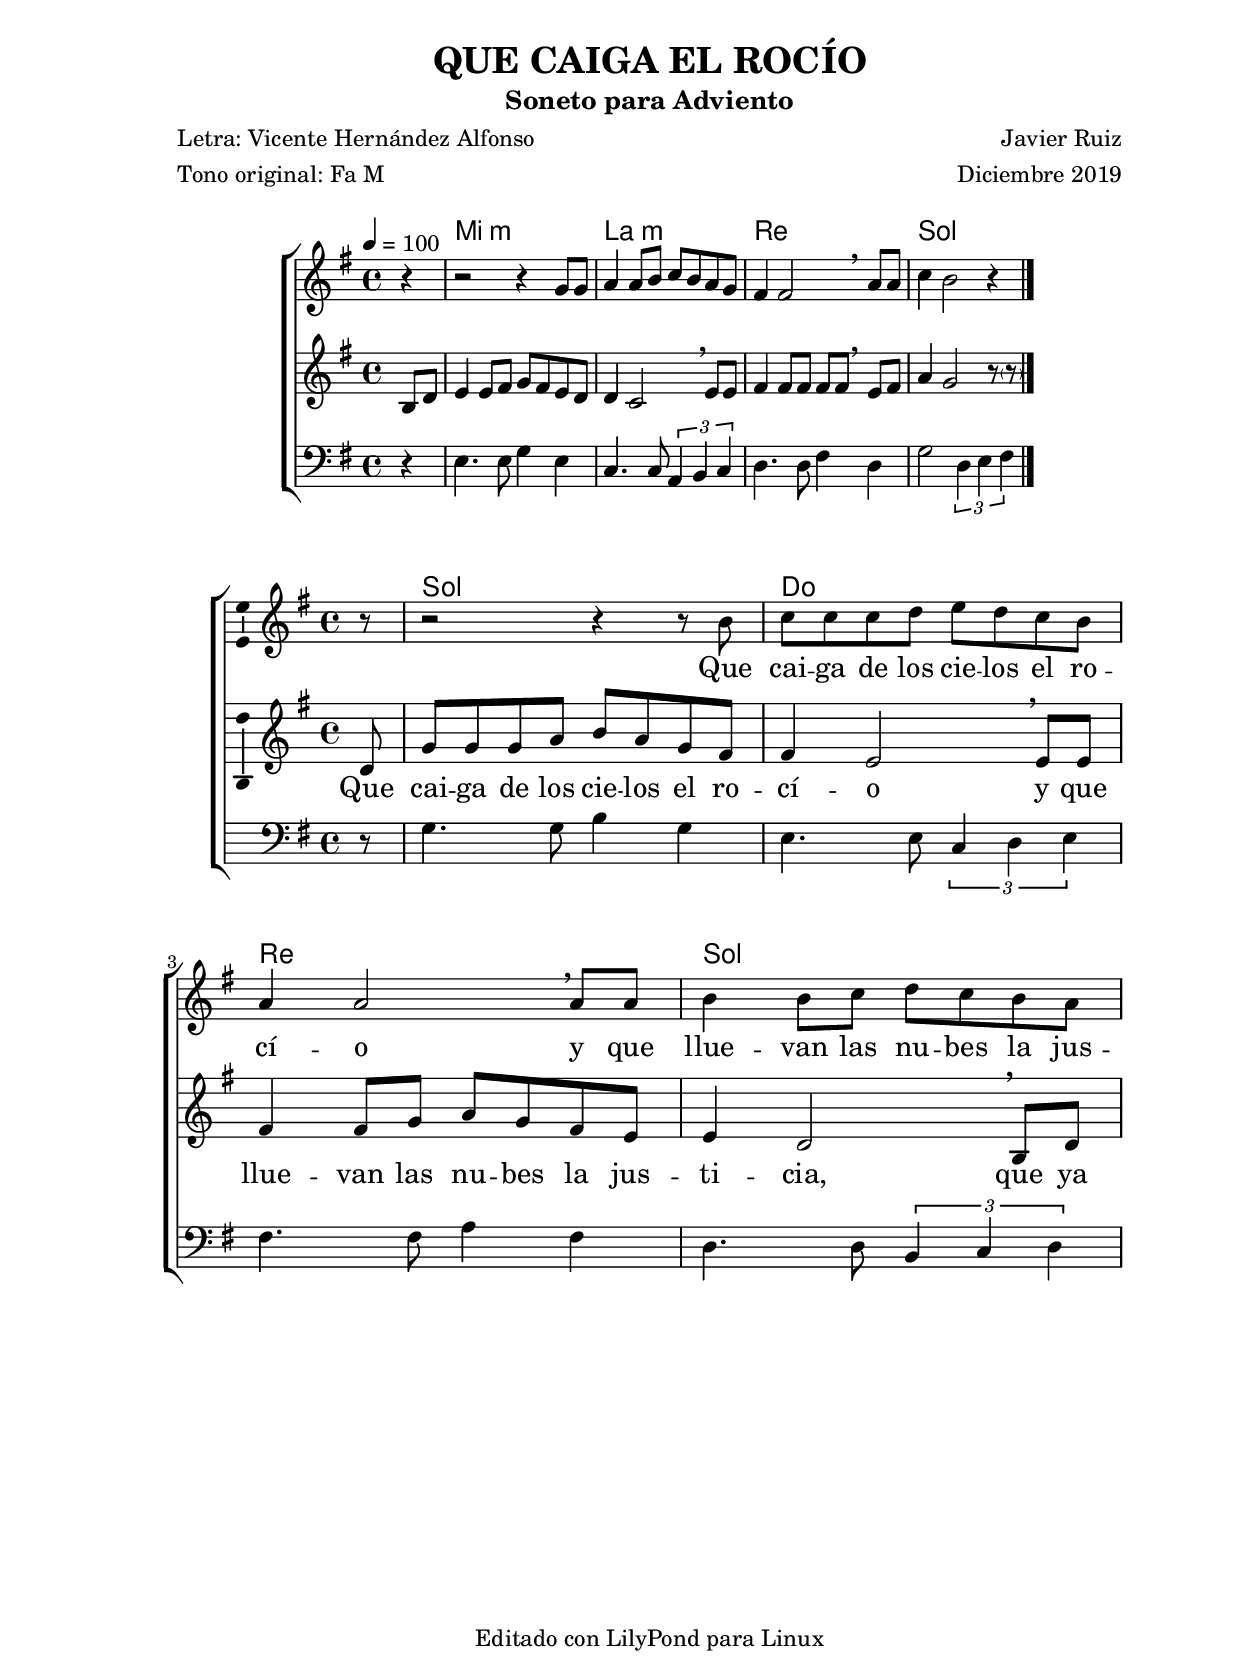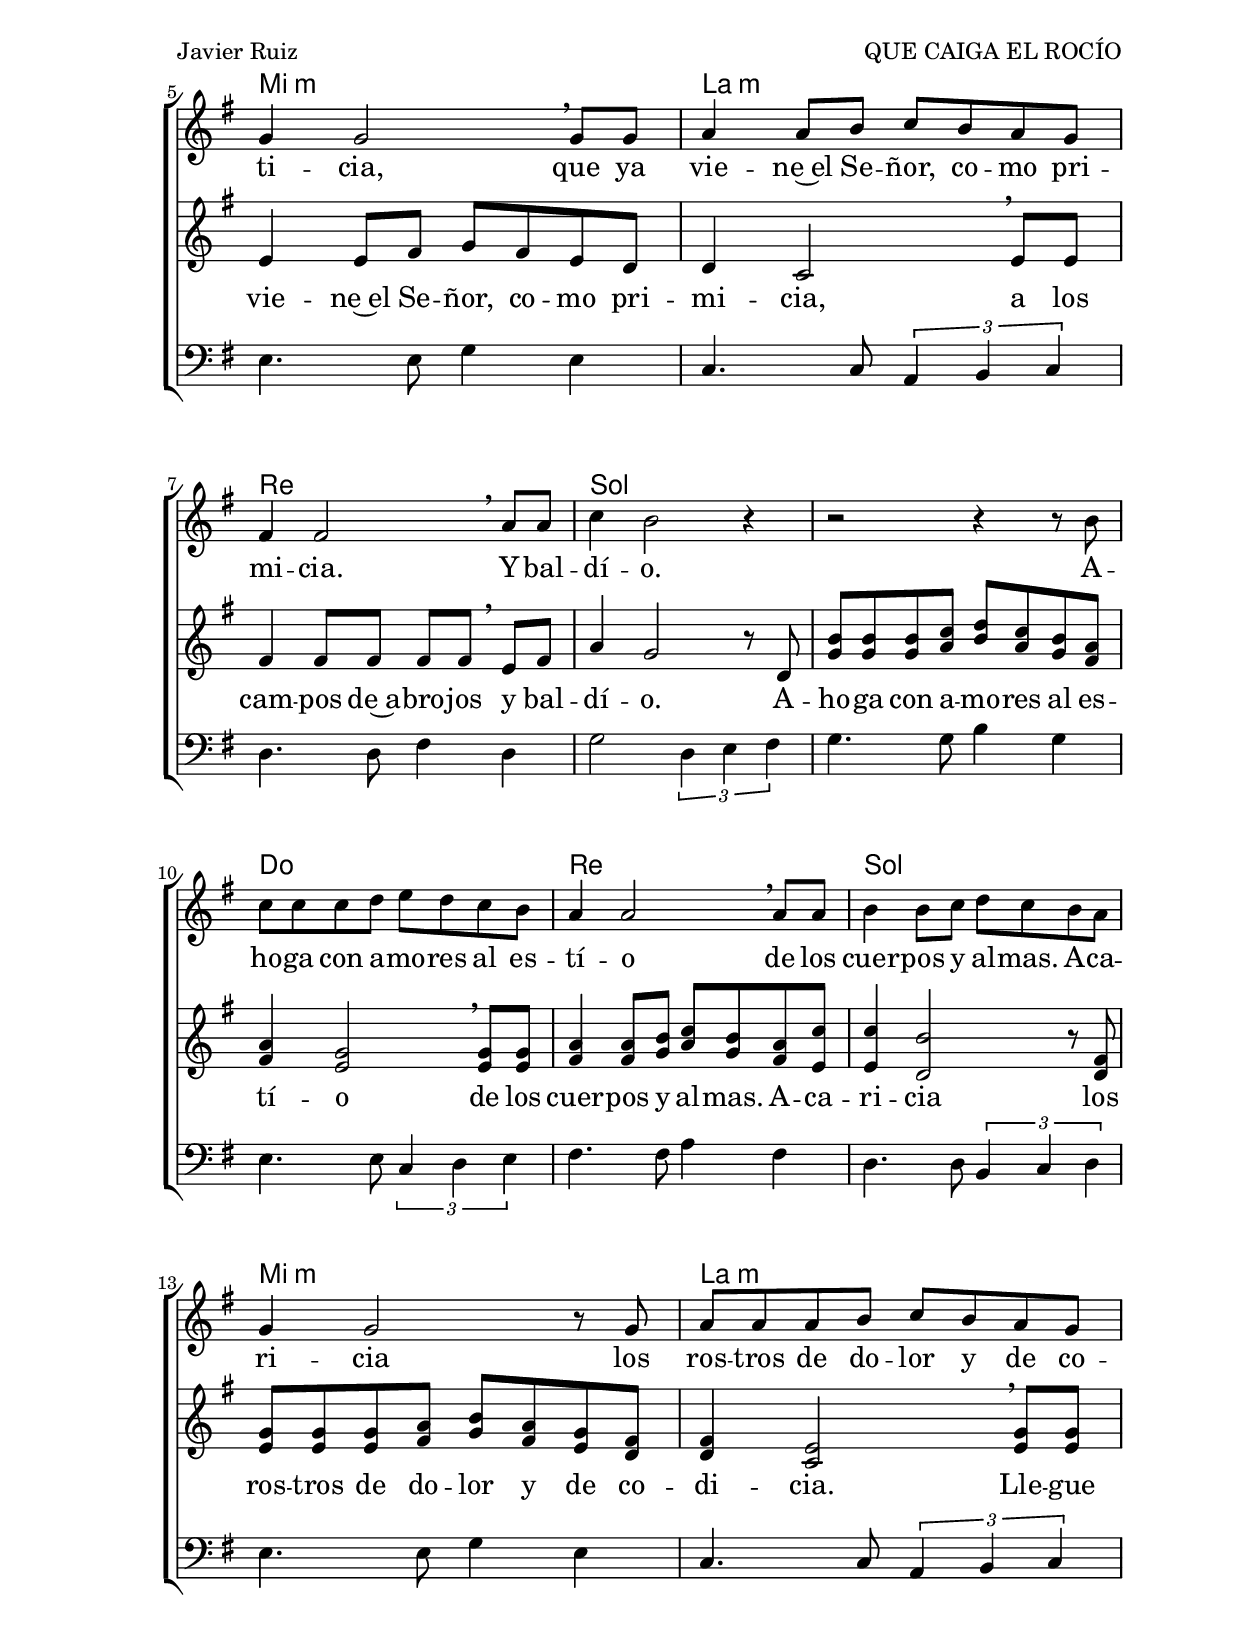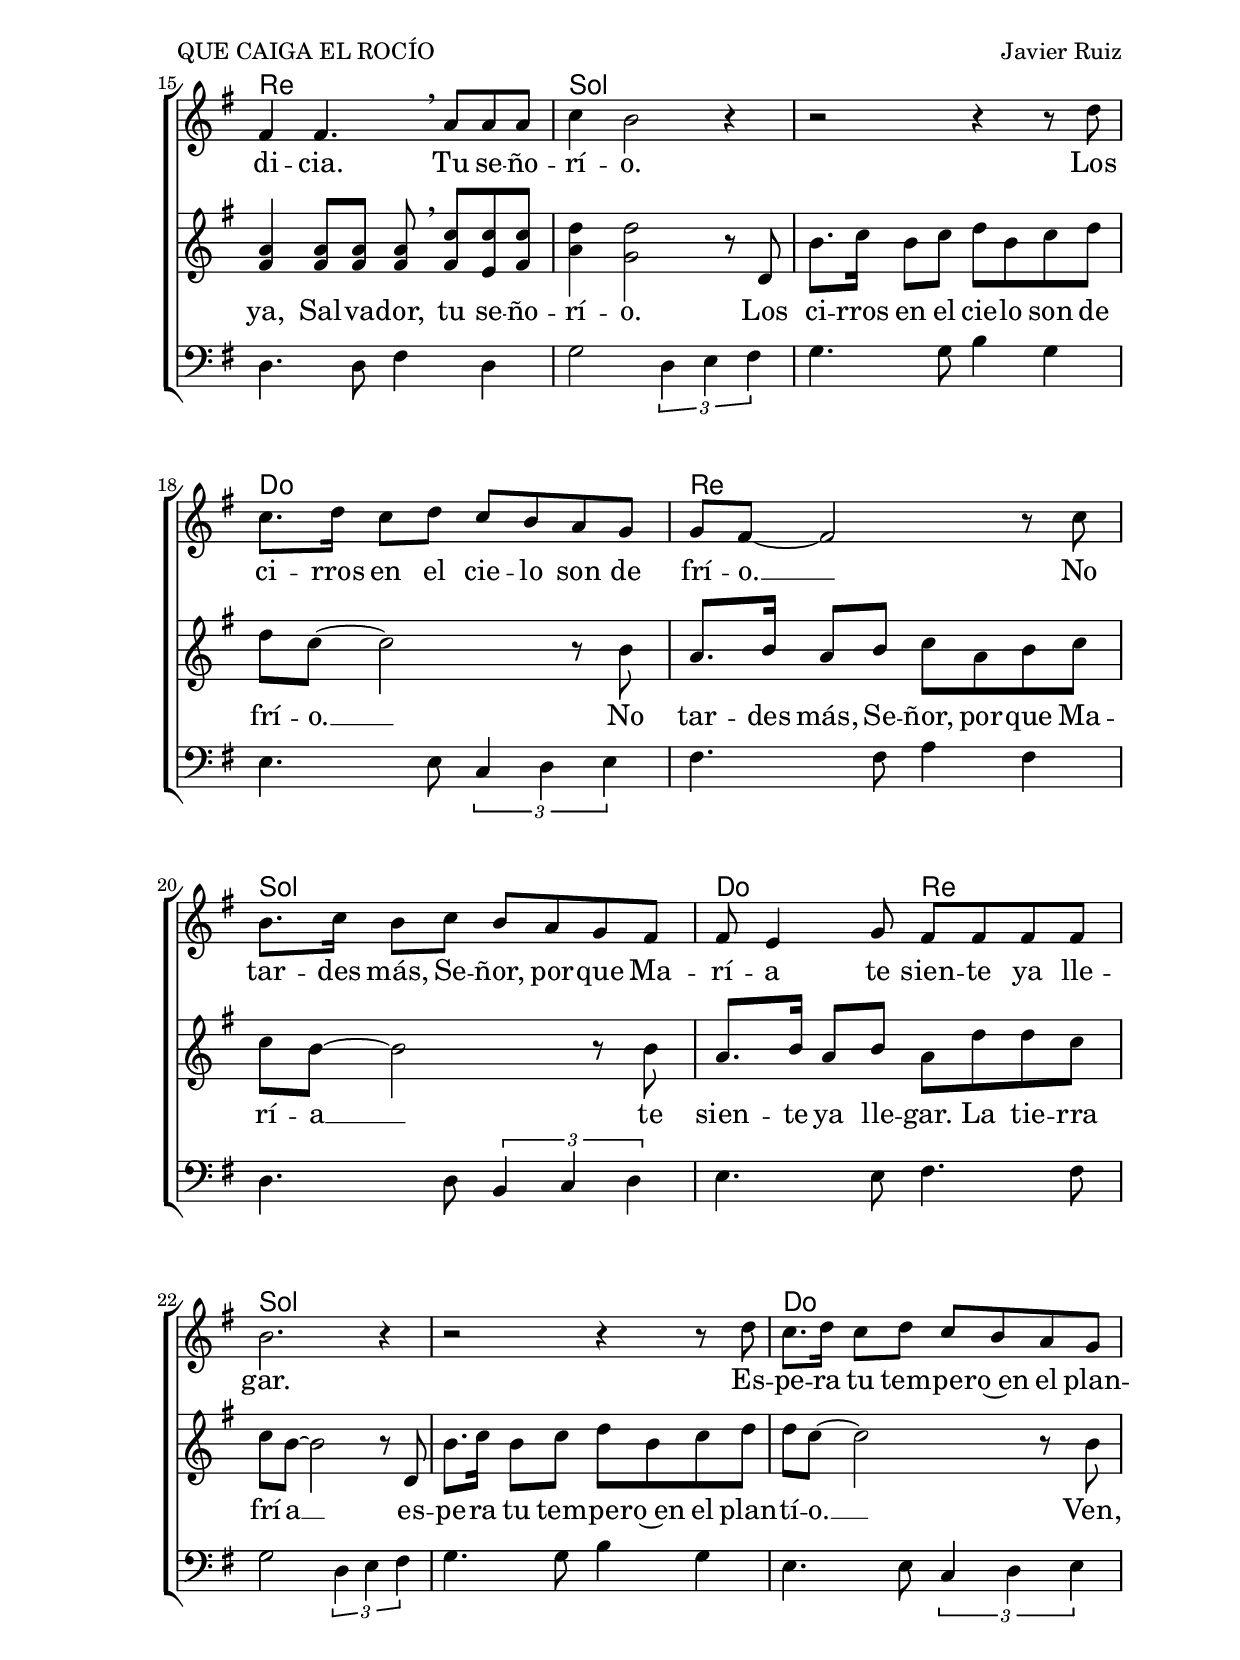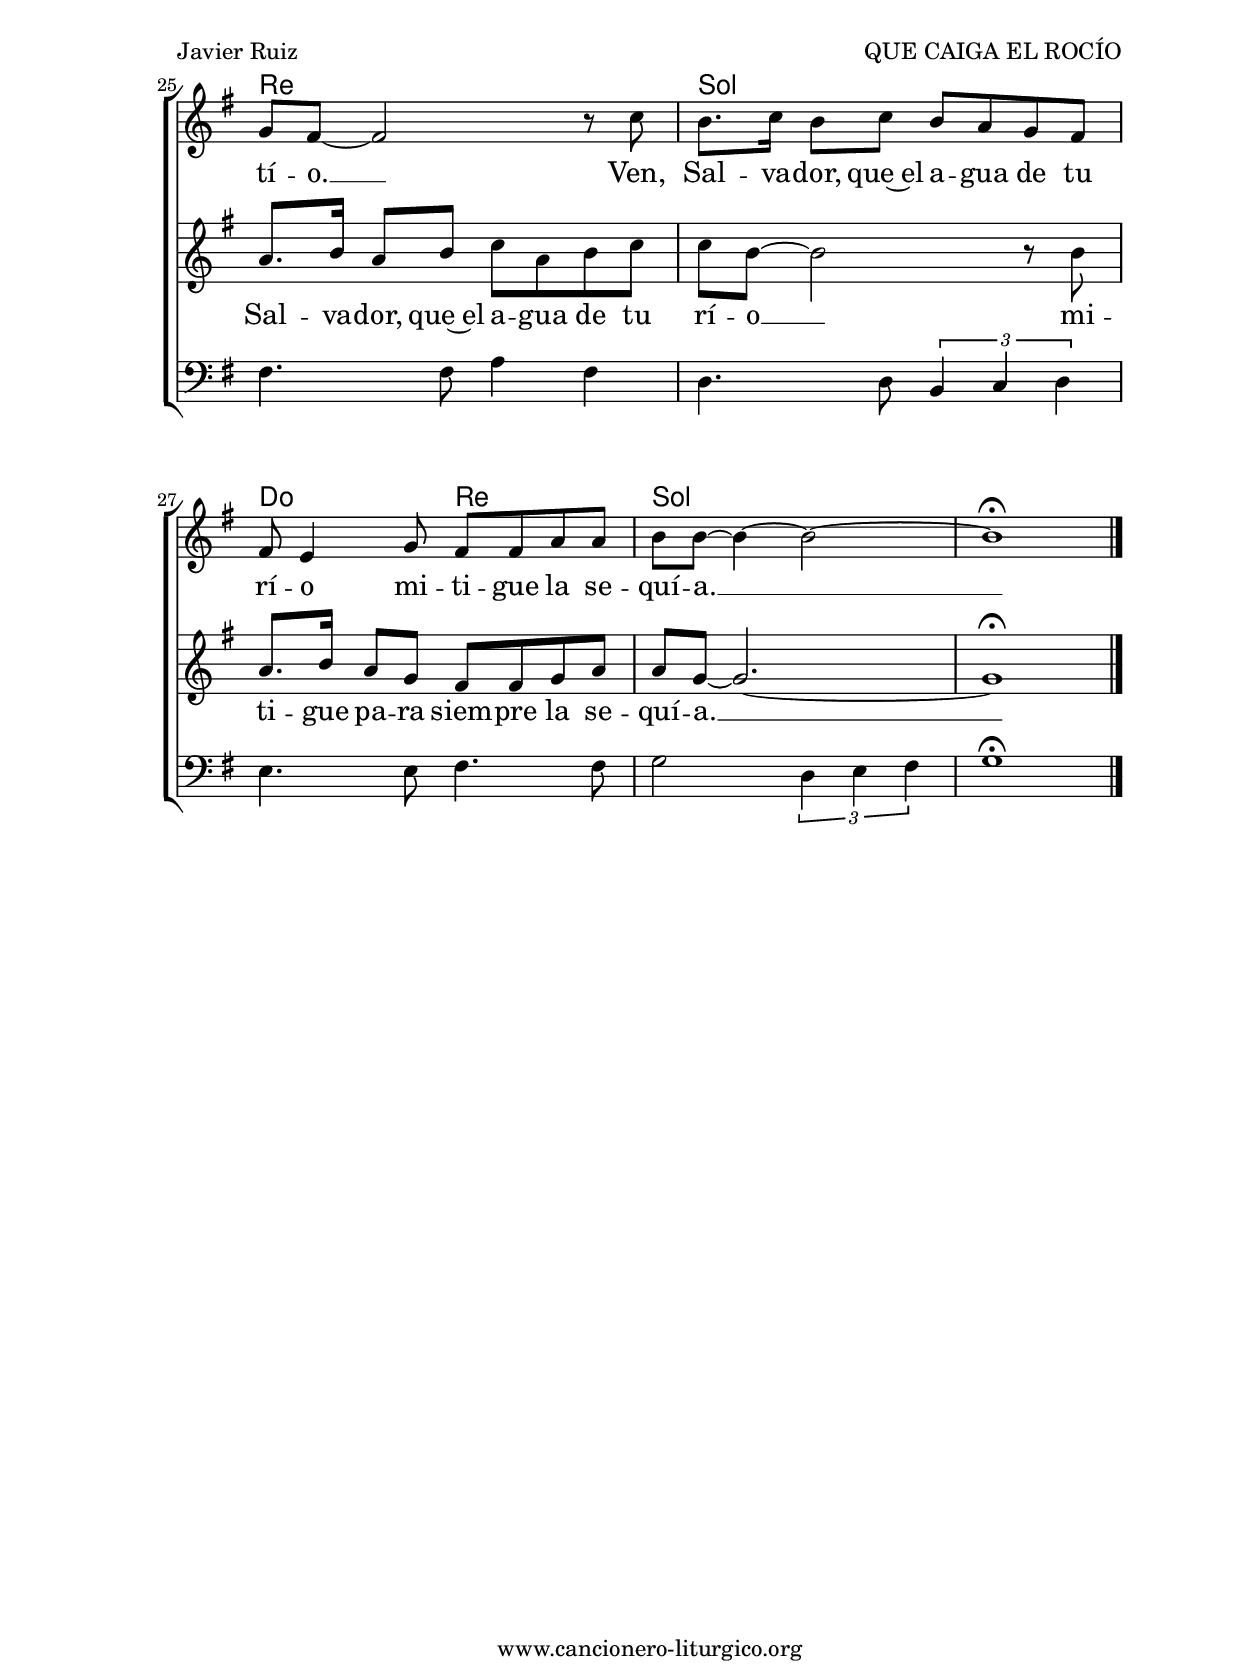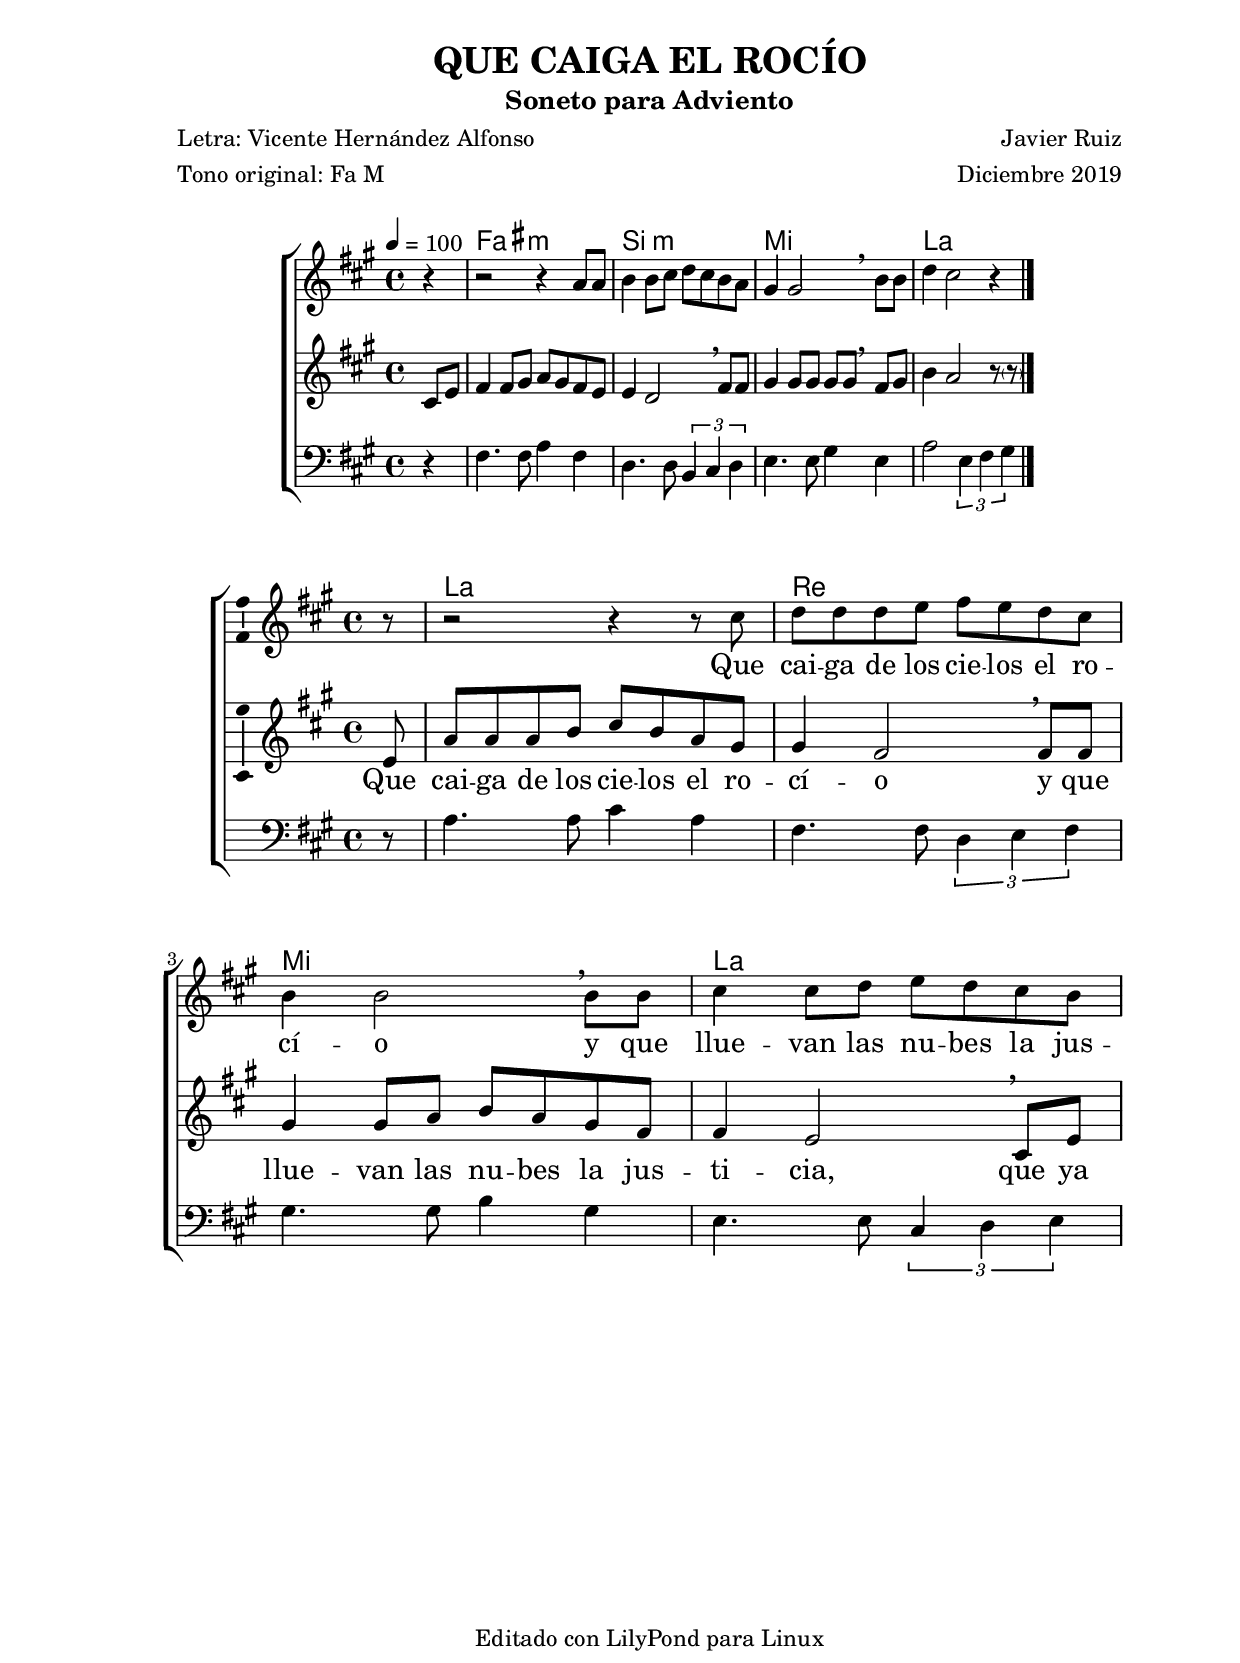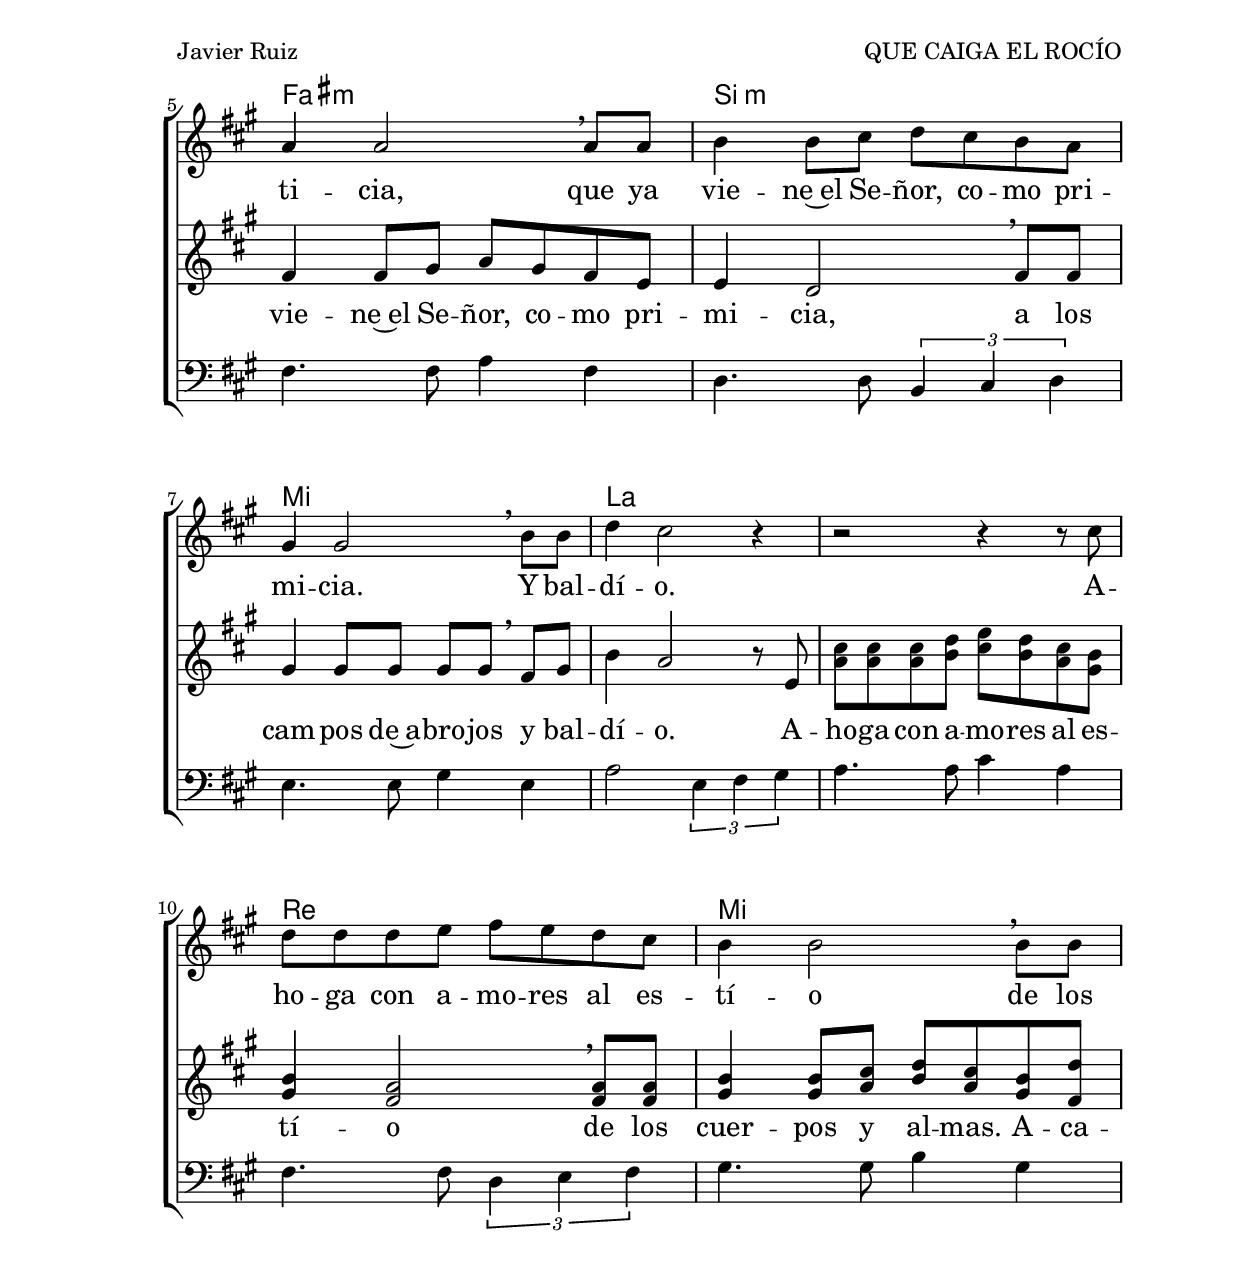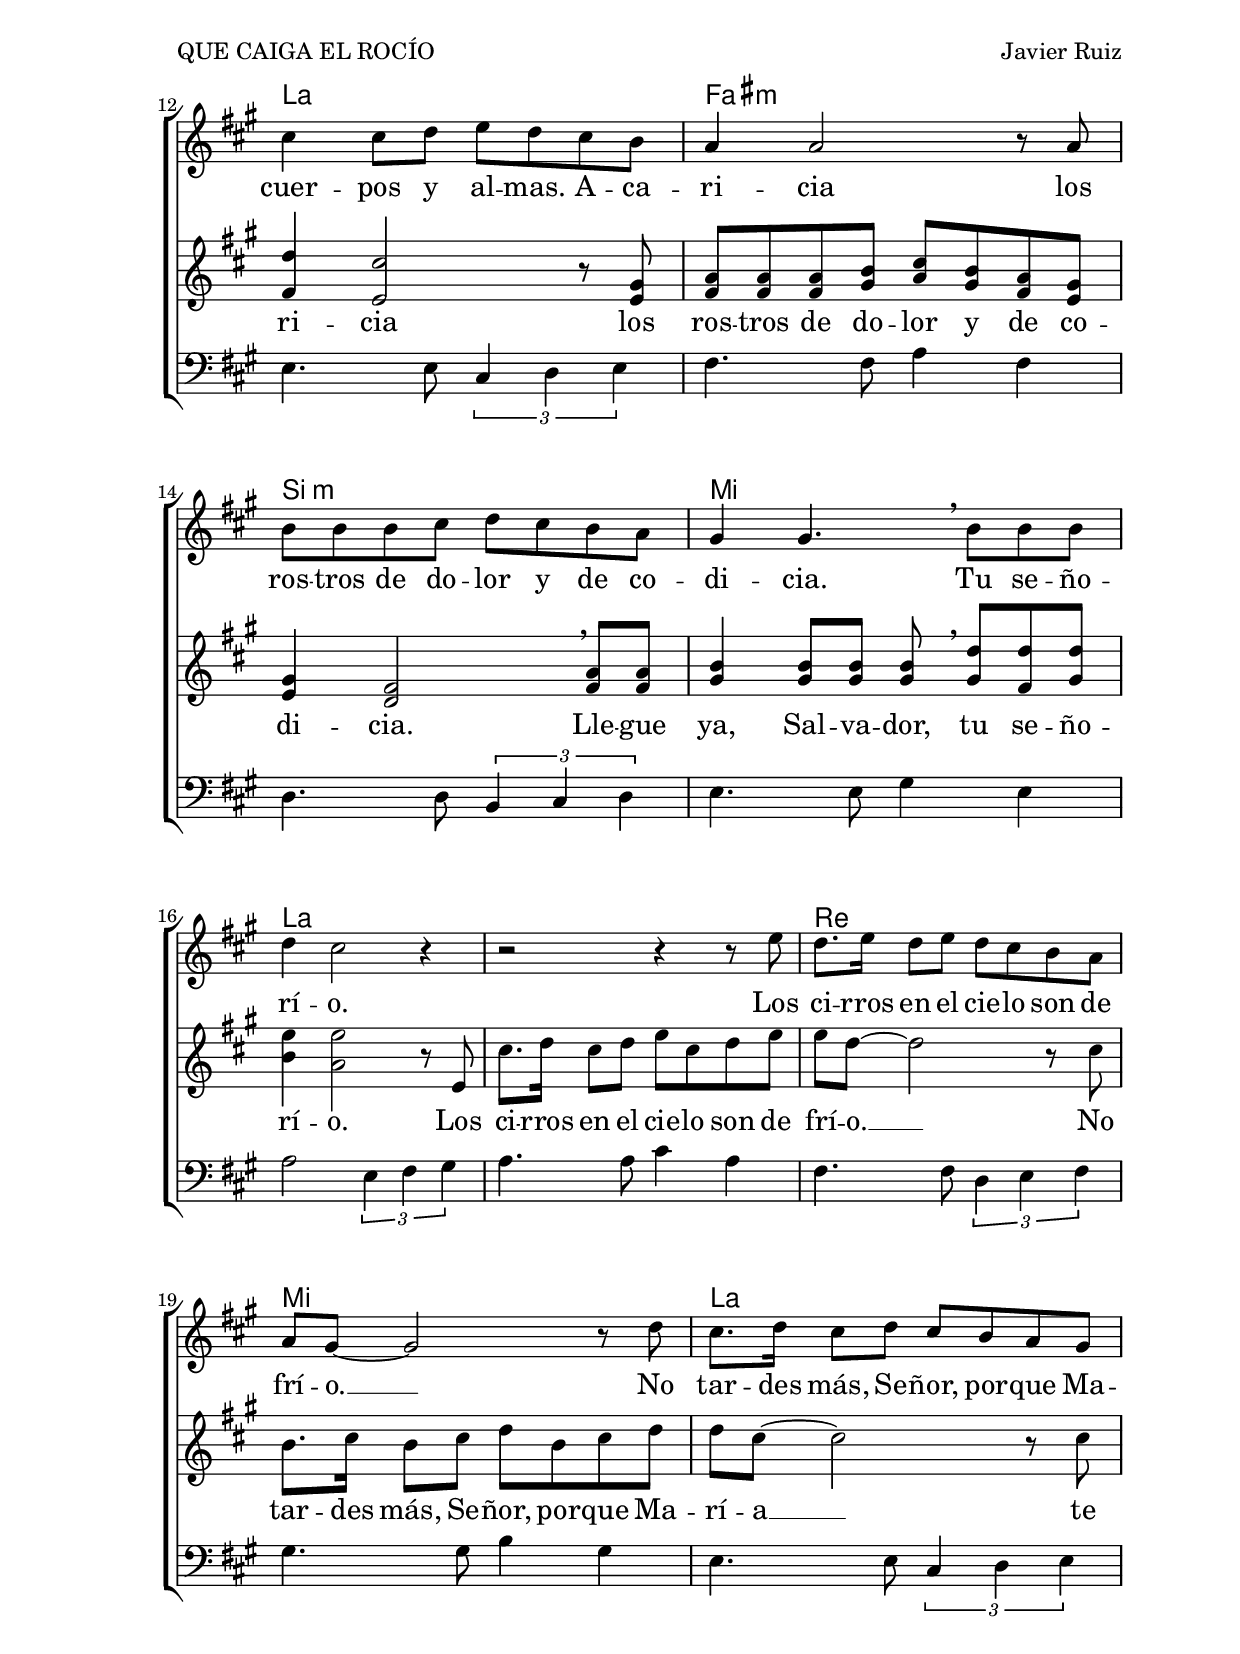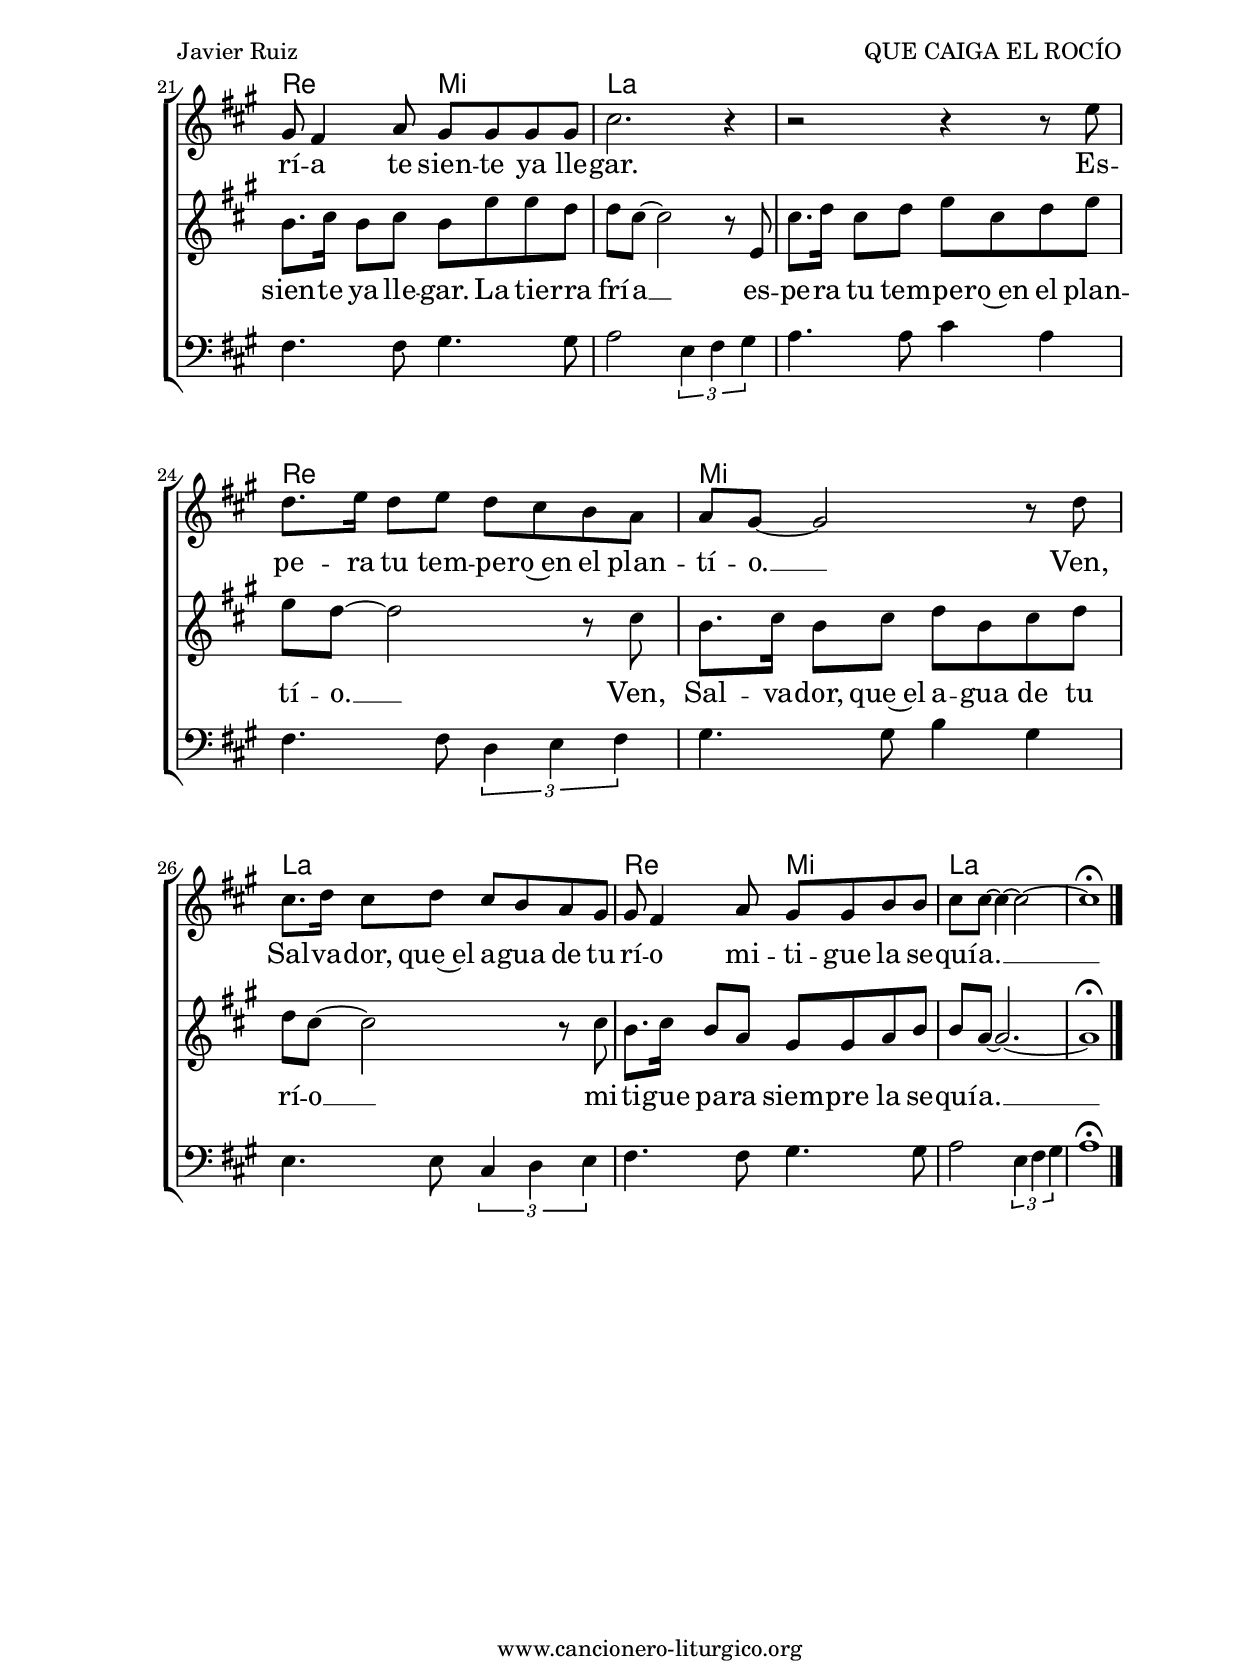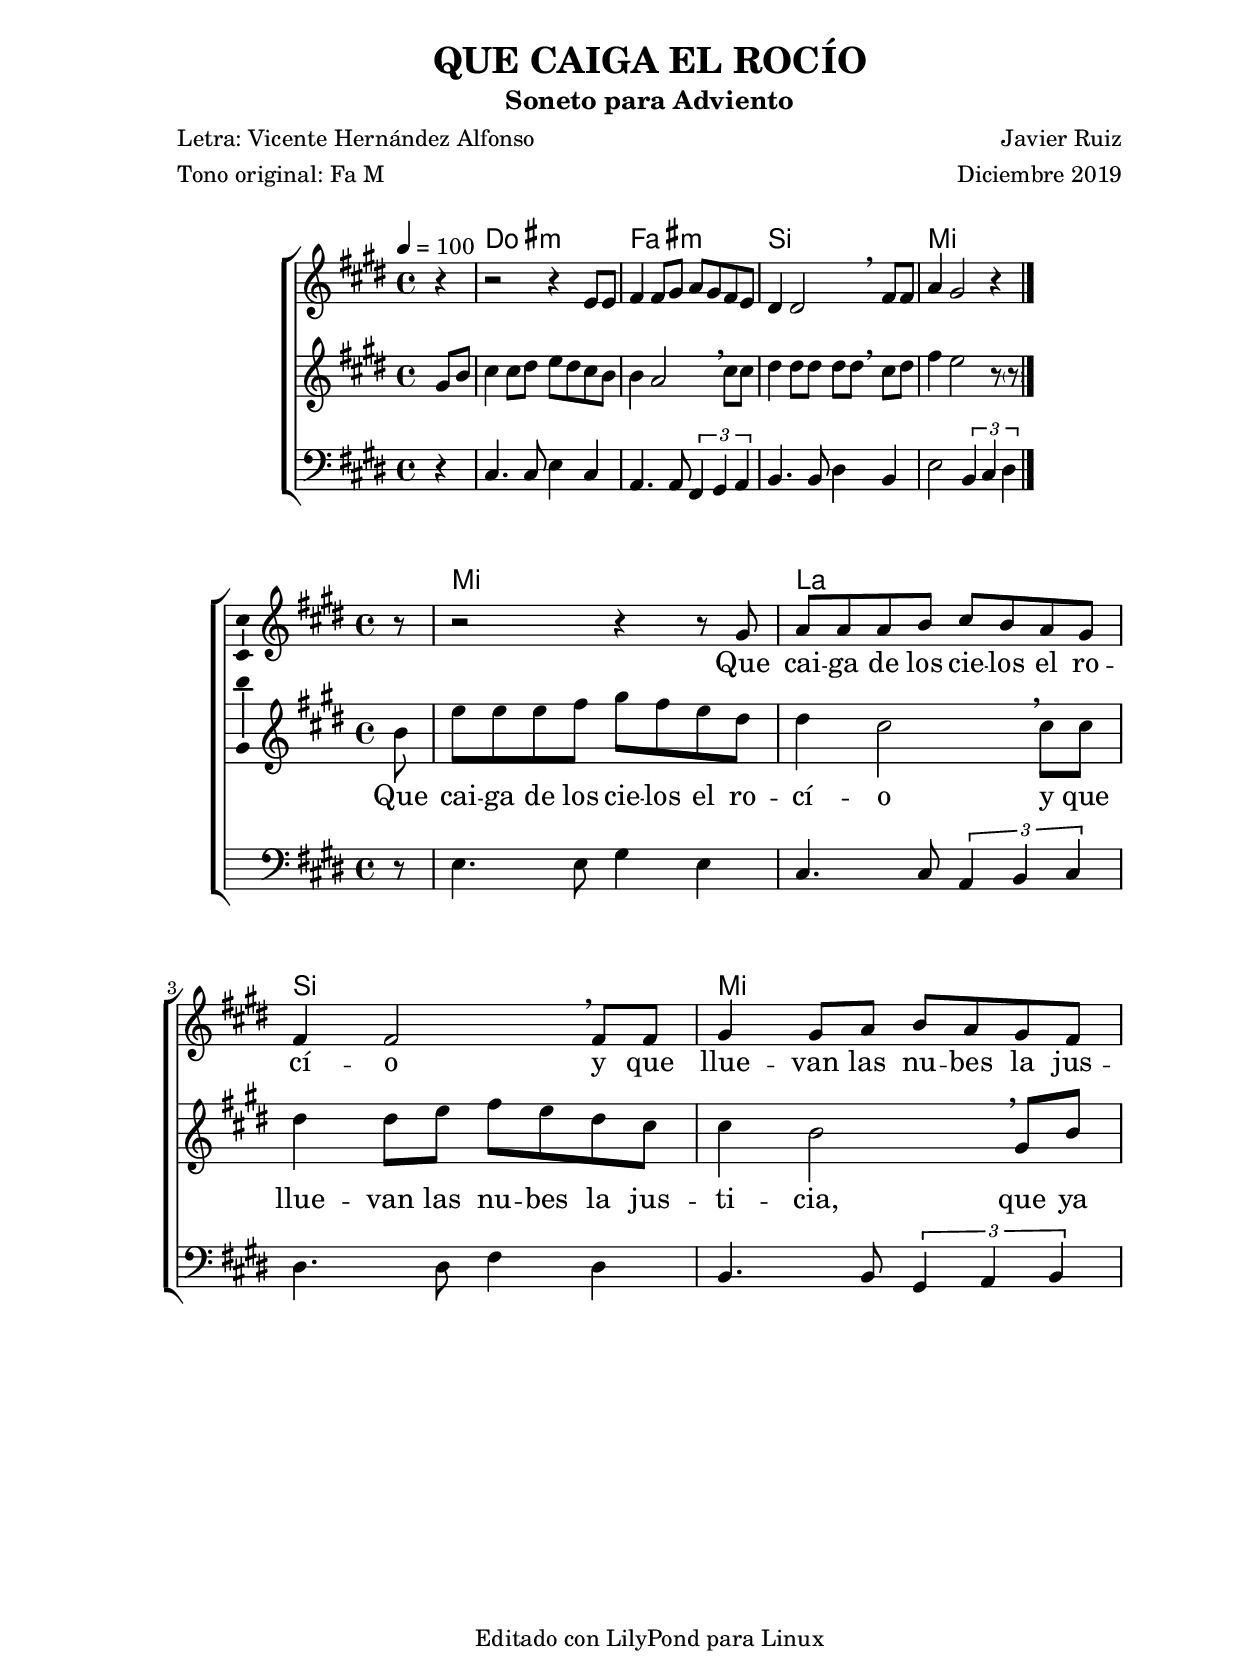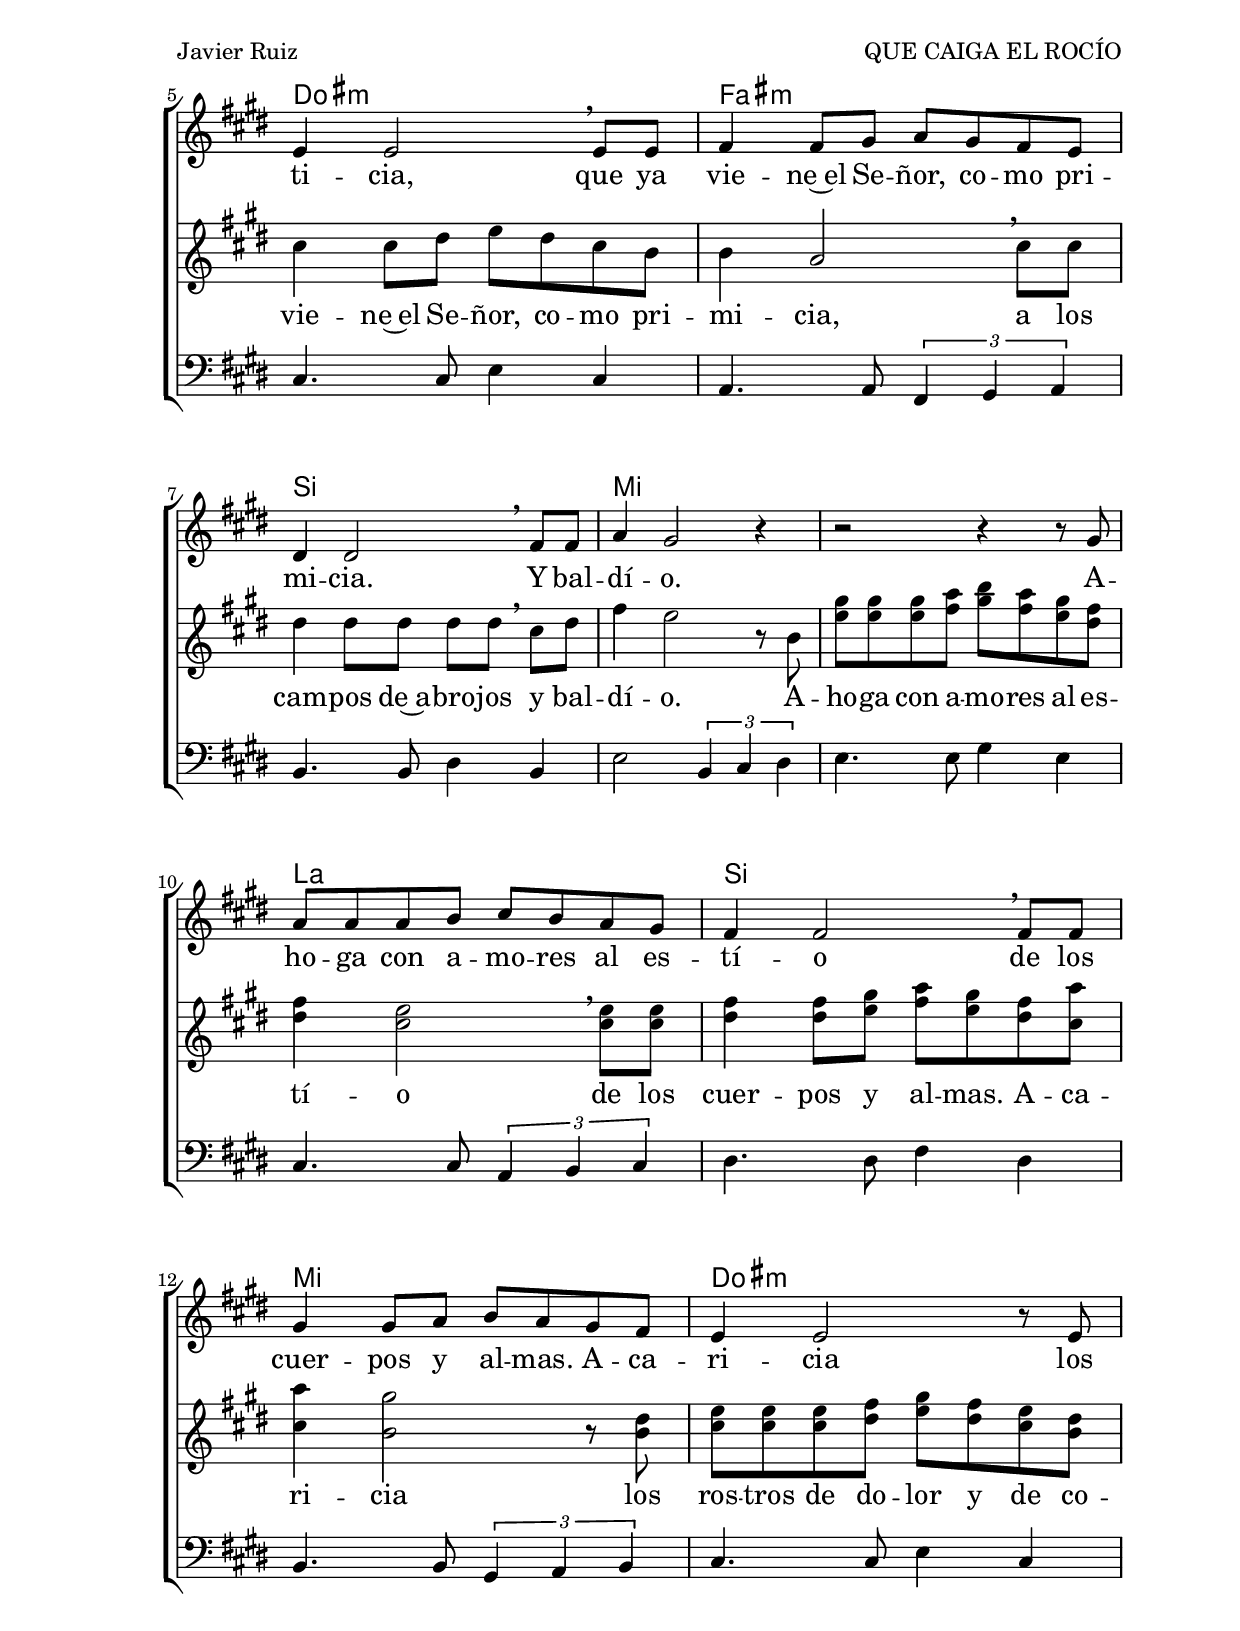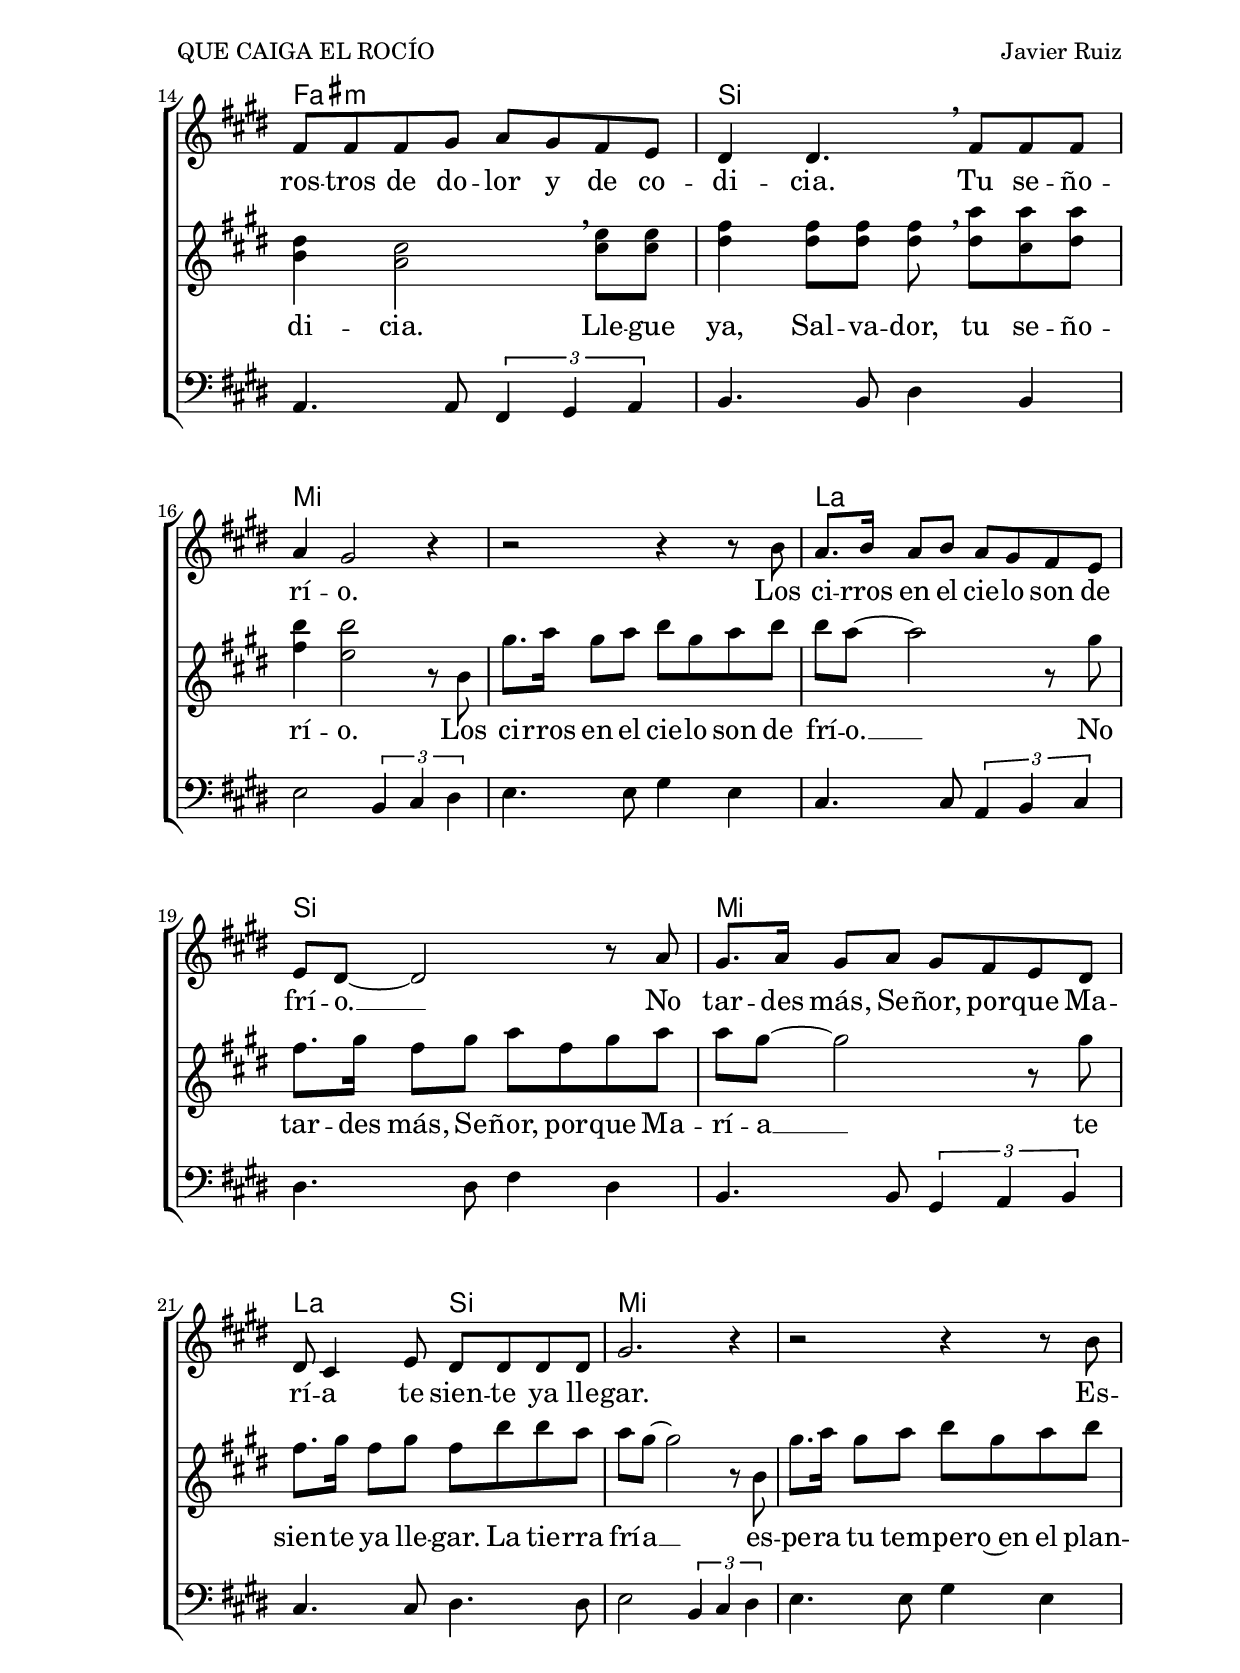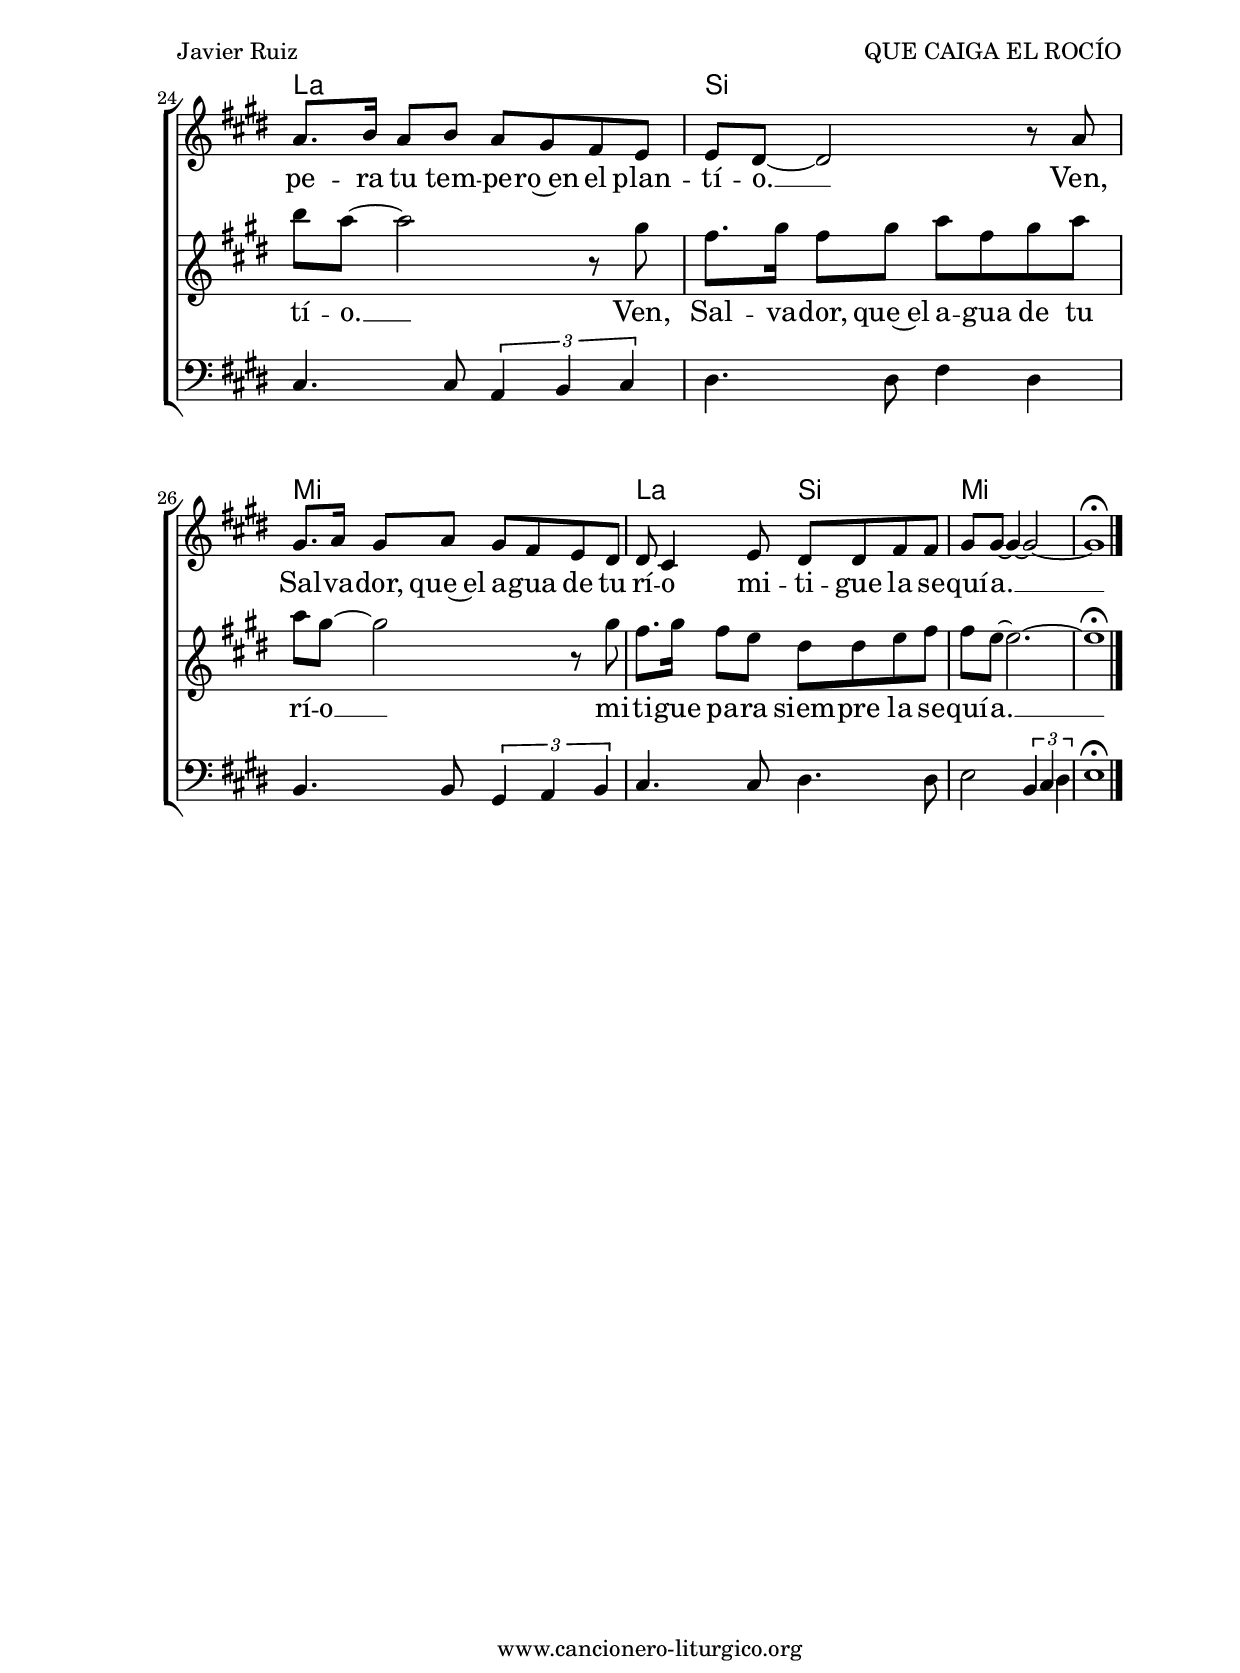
%
%lilypond que-caiga-el-rocio-jruiz.ly
%timidity que-caiga-el-rocio-jruiz.midi -Ow -o que-caiga-el-rocio-jruiz.wav
%timidity que-caiga-el-rocio-jruiz.midi -Ow -o - | lame - que-caiga-el-rocio-jruiz.mp3
%
%Para convertir de .wav a .mp3:
%lame -h -m j filename.wav
%
%
%para escuchar el midi:
%timidity nombrefichero.midi
%


%versión de lilypond para la que se ha escrito esta partitura:
\version "2.16.0"

	%Tamaño papel
	#(set-default-paper-size "a4")
	%Tamaño partitura
	#(set-global-staff-size 20)
	%No responde al pulsar sobre una nota
	#(ly:set-option 'point-and-click #f)

%parámetros del encabezamiento:
\header {
	title = "QUE CAIGA EL ROCÍO"
	subtitle = "Soneto para Adviento"
	composer = "Javier Ruiz"
	poet = "Letra: Vicente Hernández Alfonso"
	meter = "Tono original: Fa M"
	arranger = "Diciembre 2019"
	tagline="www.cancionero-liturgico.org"
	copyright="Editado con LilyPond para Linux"
	}

%parámetros asociados al papel:
\paper  {
	oddHeaderMarkup = \markup {\fill-line { \on-the-fly #not-first-page \fromproperty #'header:title \on-the-fly #not-first-page \fromproperty #'header:composer }}
	evenHeaderMarkup = \markup {\fill-line { \fromproperty #'header:composer \fromproperty #'header:title }}
	#(set-paper-size "a4")
	print-page-number = ##f
	first-page-number = 1
	print-first-page-number = ##f
%	head-separation = 3.0 \cm
	top-margin = 2.0 \cm
%%%	bottom-margin = 0.5\cm
	bottom-margin = 0.2\cm
	left-margin = 3.0 \cm
	line-width = 16.0 \cm 
	indent = 8\mm
	interscoreline = 2.\mm
	between-system-space = 15\mm
%	para que las partituras no llenen la hoja:
	ragged-bottom = ##t
%	idem para la última hoja:
	ragged-last-bottom = ##f
%	para que las partituras llenen el ancho del papel:
	ragged-last = ##f
	after-title-space = 2.5 \cm
%page-count=2
%system-count=8

	%Flexible Vertical Spacing
%	markup-markup-spacing =
%	#'((basic-distance . 15) (minimum-distance . 15) (padding . 3))
	markup-system-spacing =
	#'((basic-distance . 15) (minimum-distance . 15) (padding . 3))
	system-system-spacing =
	#'((basic-distance . 15) (minimum-distance . 15) (padding . 3))
	score-system-spacing =
	#'((basic-distance . 15) (minimum-distance . 15) (padding . 5))
%	top-system-spacing = % header
%	#'((basic-distance . 8) (minimum-distance . 0) (padding . 0))
%	top-markup-spacing =
%	#'((basic-distance . 20) (minimum-distance . 20) (padding . 0))
	last-bottom-spacing = % footer
	#'((basic-distance . 5) (minimum-distance . 5) (padding . 0))
%	score-markup-spacing =
%	#'((basic-distance . 16) (minimum-distance . 13) (padding . 0))

	}


%parámetros que afectan a toda la partitura:
globalintro =  {
	%clave de sol (G):
	\clef G
	%armadura:
%	\transpose ees f
	\key g \major
	\tempo 4=100
	\set Score.tempoHideNote = ##f
	}

global =  {
	%clave de sol (G):
	\clef G
	%armadura:
%	\transpose ees f
	\key g \major
	\tempo 4=100
	\set Score.tempoHideNote = ##t
	}


acordesintro = {
	\italianChords
	\chordmode {
%	\transpose ees f
{

\partial4 s4
e1:m a:m d g

	}
	}
}


melodiaintro = 
%	\transpose ees f
{

	\relative c''{
	\time 4/4

\partial4 r4
r2 r4 g8 g
a4 a8 b c b a g
fis4 fis2 \breathe a8 a
c4 b2 r4

}
	\bar "|."
	}


melodiaintrodos = 
%	\transpose ees f
{

	\relative c'{
	\time 4/4

\partial4 b8 d
e4 e8 fis g fis e d
d4 c2 \breathe e8 e
fis4 fis8 fis fis fis \breathe e fis
a4 g2 r8 \parenthesize r8

}
	\bar "|."
	}


melodiaintrobajo = 
%	\transpose ees f
{

	%clave de fa (F):
	\clef F

	\relative c{
	\time 4/4

\partial4 r4
e4. e8 g4 e
c4. c8 \tuplet 3/2 {a4 b c}
d4. d8 fis4 d
g2 \tuplet 3/2 {d4 e fis}

}
	\bar "|."
	}


acordes = {
	\italianChords
	\chordmode {
%	\transpose ees f
{

\partial8 s8
g1 c d g e:m a:m d g
g1 c d g e:m a:m d g
g1 c d g c2 d g1
g1 c d g c2 d g1
g1

	}
	}
}


melodiatrompeta = 
%	\transpose ees f
{

	\relative c'{
	\time 4/4

\partial8 r8

}
	\bar "|."
	}


melodiadiscantus = 
%	\transpose ees f
{

	\relative c''{
	\time 4/4

\partial8 r8

}

	\bar "|."
	}


melodiatres = 
%	\transpose ees f
{

	\relative c''{
	\time 4/4

\partial8 r8
r2 r4 r8 b8
c8 c c d e d c b
a4 a2 \breathe a8 a
b4 b8 c d c b a
g4 g2 \breathe g8 g
a4 a8 b c b a g
fis4 fis2 \breathe a8 a
c4 b2 r4
r2 r4 r8 b8
c8 c c d e d c b
a4 a2 \breathe a8 a
b4 b8 c d c b a8
g4 g2 r8 g8
a8 a a b c b a g
fis4 fis4. \breathe a8 a a
c4 b2 r4

r2 r4 r8 d8
c8. d16 c8 d c b a g
g8 fis~fis2 r8 c'8
b8. c16 b8 c b a g fis
fis8 e4 g8 fis fis fis fis
b2. r4
r2 r4 r8 d8
c8. d16 c8 d c b a g
g8 fis~fis2 r8 c'8
b8. c16 b8 c b a g fis
fis8 e4 g8 fis fis a a
b8 b~b4~b2~
b1 \fermata

}

	\bar "|."
	}


melodia = 
%	\transpose ees f
{

	\relative c'{
	\time 4/4

\partial8 d8
g8 g g a b a g fis
fis4 e2 \breathe e8 e
fis4 fis8 g a g fis e
e4 d2 \breathe b8 d
e4 e8 fis g fis e d
d4 c2 \breathe e8 e
fis4 fis8 fis fis fis \breathe e fis
a4 g2 r8 d8

<<
{
g8 g g a b a g fis
fis4 e2 \breathe e8 e
fis4 fis8 g a g fis e
e4 d2 r8 d8
e8 e e fis g fis e d
d4 c2 \breathe e8 e
fis4 fis8 fis fis \breathe fis e fis
a4 g2 r8
}
{
b8 b b c d c b a
a4 g2 \breathe g8 g
a4 a8 b c b a c
c4 b2 r8 fis8
g8 g g a b a g fis
fis4 e2 \breathe g8 g
a4 a8 a a \breathe c c c
d4 d2 r8
}
>>

d,8
b'8. c16 b8 c d b c d
d8 c~c2 r8 b
a8. b16 a8 b c a b c
c8 b~b2 r8 b
a8. b16 a8 b a d d c
c8 b~b2 r8 d,8
b'8. c16 b8 c d b c d
d8 c~c2 r8 b
a8. b16 a8 b c a b c
c8 b~b2 r8 b
a8. b16 a8 g fis fis g a
a8 g~g2.~
g1 \fermata

}

	\bar "|."
	}


melodiabajo = 
%	\transpose ees f
{

	%clave de fa (F):
	\clef F

	\relative c'{
	\time 4/4

\partial8 r8
g4. g8 b4 g
e4. e8 \tuplet 3/2 {c4 d e}
fis4. fis8 a4 fis
d4. d8 \tuplet 3/2 {b4 c d}
e4. e8 g4 e
c4. c8 \tuplet 3/2 {a4 b c}
d4. d8 fis4 d
g2 \tuplet 3/2 {d4 e fis}

g4. g8 b4 g
e4. e8 \tuplet 3/2 {c4 d e}
fis4. fis8 a4 fis
d4. d8 \tuplet 3/2 {b4 c d}
e4. e8 g4 e
c4. c8 \tuplet 3/2 {a4 b c}
d4. d8 fis4 d
g2 \tuplet 3/2 {d4 e fis}

g4. g8 b4 g
e4. e8 \tuplet 3/2 {c4 d e}
fis4. fis8 a4 fis
d4. d8 \tuplet 3/2 {b4 c d}
e4. e8 fis4. fis8
g2 \tuplet 3/2 {d4 e fis}

g4. g8 b4 g
e4. e8 \tuplet 3/2 {c4 d e}
fis4. fis8 a4 fis
d4. d8 \tuplet 3/2 {b4 c d}
e4. e8 fis4. fis8
g2 \tuplet 3/2 {d4 e fis}
g1 \fermata

}

	\bar "|."
	}

texto = \lyricmode {
%http://felixvillafranca.es/fe-e-iglesia/el-adviento-soneto/
Que cai -- ga de los cie -- los el ro -- cí -- o
y que llue -- van las nu -- bes la jus -- ti -- cia,
que ya vie -- ne~el Se -- ñor, co -- mo pri -- mi -- cia,
a los cam -- pos de~a -- bro -- jos y bal -- dí -- o.

A -- ho -- ga con a -- mo -- res al es -- tí -- o
de los cuer -- pos y al -- mas. A -- ca -- ri -- cia
los ros -- tros de do -- lor y de co -- di -- cia.
Lle -- gue ya, Sal -- va -- dor, tu se -- ño -- rí -- o.

Los ci -- rros en el cie -- lo son de frí -- o. __
No tar -- des más, Se -- ñor, por -- que Ma -- rí -- a __
te sien -- te ya lle -- gar. La tie -- rra frí -- a __

es -- pe -- ra tu tem -- pe -- ro~en el plan -- tí -- o. __
Ven, Sal -- va -- dor, que~el a -- gua de tu rí -- o __
mi -- ti -- gue pa -- ra siem -- pre la se -- quí -- a. __

	}

textotres = \lyricmode {
Que cai -- ga de los cie -- los el ro -- cí -- o
y que llue -- van las nu -- bes la jus -- ti -- cia,
que ya vie -- ne~el Se -- ñor, co -- mo pri -- mi -- cia.
Y bal -- dí -- o.

A -- ho -- ga con a -- mo -- res al es -- tí -- o
de los cuer -- pos y al -- mas. A -- ca -- ri -- cia
los ros -- tros de do -- lor y de co -- di -- cia.
Tu se -- ño -- rí -- o.

Los ci -- rros en el cie -- lo son de frí -- o. __
No tar -- des más, Se -- ñor, por -- que Ma -- rí -- a
te sien -- te ya lle -- gar.

Es -- pe -- ra tu tem -- pe -- ro~en el plan -- tí -- o. __
Ven, Sal -- va -- dor, que~el a -- gua de tu rí -- o
mi -- ti -- gue la se -- quí -- a. __

	}

acordesintroStaff = \context ChordNames = acordesintroStaff <<
	\set chordChanges = ##t
	\acordesintro
	>>

acordesStaff = \context ChordNames = acordesStaff <<
	\set chordChanges = ##t
	\acordes
	>>


vozintroStaff = \context Voice = vozintroStaff
<<
	\override Staff.StaffSymbol #'staff-space = #(magstep -0.35)
	\set Staff.midiInstrument = #"trumpet"
	\set Staff.midiMinimumVolume = #0.4
	\set Staff.midiMaximumVolume = #0.6
	\globalintro
	\melodiaintro
	>>

vozintrodosStaff = \context Voice = vozintrodosStaff
<<
	\override Staff.StaffSymbol #'staff-space = #(magstep -0.35)
	\set Staff.midiInstrument = #"violin"
	\set Staff.midiMinimumVolume = #0.6
	\set Staff.midiMaximumVolume = #0.8
	\globalintro
	\melodiaintrodos
	>>

vozintrobajoStaff = \context Voice = vozintrobajoStaff
<<
	\override Staff.StaffSymbol #'staff-space = #(magstep -0.35)
	\set Staff.midiInstrument = #"english horn"
	\set Staff.midiMinimumVolume = #0.6
	\set Staff.midiMaximumVolume = #0.8
	\globalintro
	\melodiaintrobajo
	>>

voztrompetaStaff = \context Voice = voztrompetaStaff
<<
	\override Staff.StaffSymbol #'staff-space = #(magstep -0.35)
	\set Staff.midiInstrument = #"trumpet"
	\set Staff.midiMinimumVolume = #0.4
	\set Staff.midiMaximumVolume = #0.6
	\global
	\melodiatrompeta
	>>

vozdiscantusStaff = \context Voice = vozdiscantusStaff
<<
	\override Staff.StaffSymbol #'staff-space = #(magstep -0.35)
	\set Staff.midiInstrument = #"violin"
	\set Staff.midiMinimumVolume = #0.6
	\set Staff.midiMaximumVolume = #0.8
	\global
	\relative c' \melodiadiscantus
	>>

voztresStaff = \context Voice = voztresStaff
\with {\consists "Ambitus_engraver"}
<<
	\override Staff.StaffSymbol #'staff-space = #(magstep -0.35)
	\set Staff.midiInstrument = #"violin"
	\set Staff.midiMinimumVolume = #0.6
	\set Staff.midiMaximumVolume = #0.8
	\global
	\relative c' \melodiatres
	>>

vozStaff = \context Voice = vozStaff
\with {\consists "Ambitus_engraver"}
<<
%	\set Staff.instrumentName = ""
%	\set Staff.shortInstrumentName = ""
%	\set Staff.midiInstrument = #"clarinet"
%	\set Staff.midiInstrument = #"cello"
	\set Staff.midiInstrument = #"flute"
%	\set Staff.midiInstrument = #"electric guitar (jazz)"
%	\set Staff.midiInstrument = #"english horn"
%	\set Staff.midiInstrument = #"violin"
%	\set Staff.midiInstrument = #"glockenspiel"
	\set Staff.midiMinimumVolume = #0.8
	\set Staff.midiMaximumVolume = #1.0
	\global
	\melodia
	>>

vozbajoStaff = \context Voice = vozbajoStaff
<<
	\override Staff.StaffSymbol #'staff-space = #(magstep -0.35)
	\set Staff.midiInstrument = #"english horn"
	\set Staff.midiMinimumVolume = #0.6
	\set Staff.midiMaximumVolume = #0.8
	\global
	\melodiabajo
	>>

textoStaff = \context Lyrics = textoStaff <<
	\lyricsto vozStaff \texto
	>>

textotresStaff = \context Lyrics = textotresStaff <<
	\lyricsto voztresStaff \textotres
	>>


\book {
	\score {
		\context ChoirStaff {
%			\override StaffGroup.SystemStartBracket #'collapse-height = #1
%			\override Score.SystemStartBar #'collapse-height = #1
			<<
			\acordesintroStaff
			\vozintroStaff
			\vozintrodosStaff
			\vozintrobajoStaff
			>>
			}
		\layout {
	    		\context {
				\Lyrics
				\override LyricText #'font-size = #2
				}
	   		 \context {
				\Score
				\override StaffSymbol #'staff-space = #(magstep +3)
				}
			indent = 2 \cm
			line-width= 14.5 \cm
			}
		}
	\score {
		<<
		\context ChoirStaff {
%			\override StaffGroup.SystemStartBracket #'collapse-height = #1
%			\override Score.SystemStartBar #'collapse-height = #1
			<<
			\acordesStaff
%			\voztrompetaStaff
%			\vozdiscantusStaff
			\voztresStaff
			\textotresStaff
			\vozStaff
			\textoStaff
			\vozbajoStaff
			>>
			}
		>>
		\layout {
	    		\context {
				\Lyrics
				\override LyricText #'font-size = #2
				}
	   		 \context {
				\Score
				\override StaffSymbol #'staff-space = #(magstep +3)
				}
			}
		}
	\score {
		\unfoldRepeats
		<<
		\context ChoirStaff {
			<<
			\acordesintroStaff
			\vozintroStaff
			\vozintrodosStaff
			\vozintrobajoStaff
			>>
			<<
			\acordesStaff
%			\voztrompetaStaff
%			\vozdiscantusStaff
			\voztresStaff
			\vozStaff
			\vozbajoStaff
			>>
			}
		>>
		\midi {
	  		\context {
	  			\Score
				tempoWholesPerMinute = #(ly:make-moment 70 4)
				}
			}
		}
	}


#(define output-suffix "C")
\book {
	\score {
		\context ChoirStaff {
%			\override StaffGroup.SystemStartBracket #'collapse-height = #1
%			\override Score.SystemStartBar #'collapse-height = #1
\transpose c d
			<<
			\acordesintroStaff
			\vozintroStaff
			\vozintrodosStaff
			\vozintrobajoStaff
			>>
			}
		\layout {
	    		\context {
				\Lyrics
				\override LyricText #'font-size = #2
				}
	   		 \context {
				\Score
				\override StaffSymbol #'staff-space = #(magstep +3)
				}
			indent = 2 \cm
			line-width= 14.5 \cm
			}
		}
	\score {
		<<
		\context ChoirStaff {
%			\override StaffGroup.SystemStartBracket #'collapse-height = #1
%			\override Score.SystemStartBar #'collapse-height = #1
\transpose c d
			<<
			\acordesStaff
%			\voztrompetaStaff
%			\vozdiscantusStaff
			\voztresStaff
			\textotresStaff
			\vozStaff
			\textoStaff
			\vozbajoStaff
			>>
			}
		>>
		\layout {
	    		\context {
				\Lyrics
				\override LyricText #'font-size = #2
				}
	   		 \context {
				\Score
				\override StaffSymbol #'staff-space = #(magstep +3)
				}
			}
		}
	}


#(define output-suffix "S")
\book {
	\score {
		\context ChoirStaff {
%			\override StaffGroup.SystemStartBracket #'collapse-height = #1
%			\override Score.SystemStartBar #'collapse-height = #1
\transpose c a,
			<<
			\acordesintroStaff
			\vozintroStaff
\transpose a a'
			\vozintrodosStaff
			\vozintrobajoStaff
			>>
			}
		\layout {
	    		\context {
				\Lyrics
				\override LyricText #'font-size = #2
				}
	   		 \context {
				\Score
				\override StaffSymbol #'staff-space = #(magstep +3)
				}
			indent = 2 \cm
			line-width= 14.5 \cm
			}
		}
	\score {
		<<
		\context ChoirStaff {
%			\override StaffGroup.SystemStartBracket #'collapse-height = #1
%			\override Score.SystemStartBar #'collapse-height = #1
\transpose c a
			<<
			\acordesStaff
\transpose a a,
%			\voztrompetaStaff
%			\vozdiscantusStaff
			\voztresStaff
			\textotresStaff
			\vozStaff
			\textoStaff
\transpose a a,
			\vozbajoStaff
			>>
			}
		>>
		\layout {
	    		\context {
				\Lyrics
				\override LyricText #'font-size = #2
				}
	   		 \context {
				\Score
				\override StaffSymbol #'staff-space = #(magstep +3)
				}
			}
		}
	}


